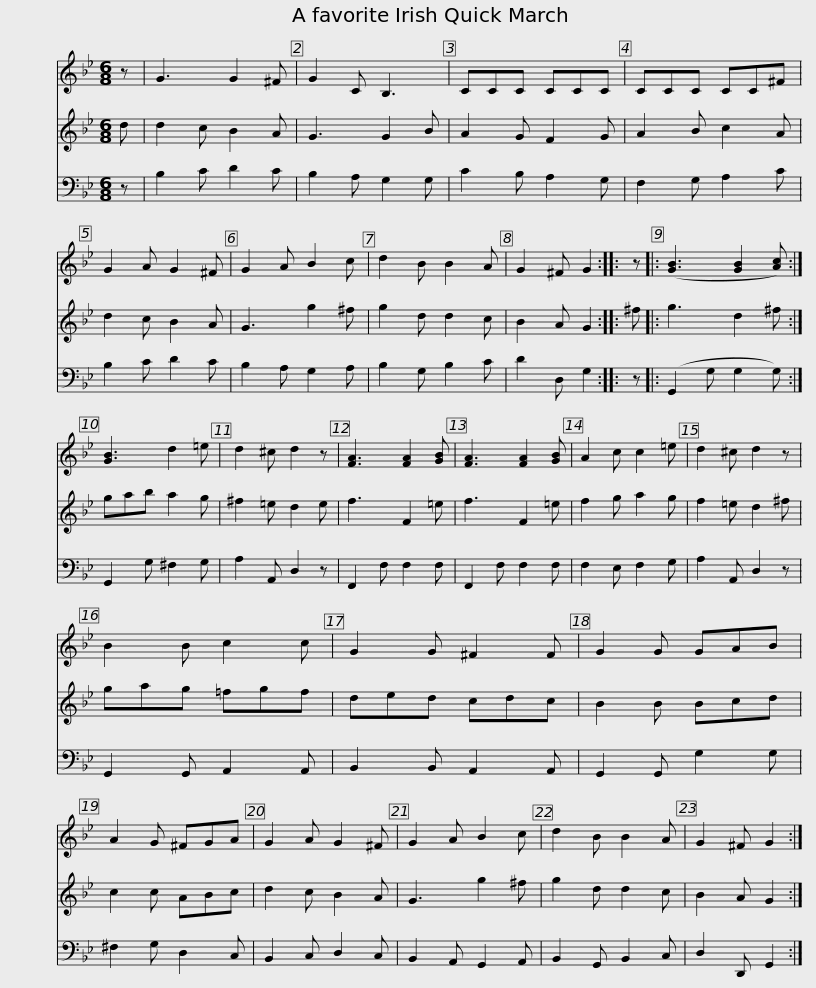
X:1
%%score 1 2 3
L:1/8
M:6/8
I:linebreak $
K:Gmin
V:1 treble
V:2 treble
V:3 bass
V:1
 z | G3 G2 ^F | G2 C B,3 | CCC CCC | CCC CC^F | %5
 G2 A G2 ^F | G2 A B2 c |$ d2 B B2 A | G2 ^F G2 :: z |: %10
 ([GB]3 [GB]2 [Ac]) :| [GB]3 d2 =e | d2 ^c d2 z | [FA]3 [FA]2 [GB] | [FA]3 [FA]2 [GB] |$ %15
 A2 c c2 =e | d2 ^c d2 z | B2 B c2 c | G2 G ^F2 F | G2 G GAB | %20
 A2 G ^FGA | G2 A G2 ^F |$ G2 A B2 c | d2 B B2 A | G2 ^F G2 :| %25
V:2
 d | d2 c B2 A | G3 G2 B | A2 G F2 G | A2 B c2 A | %5
 d2 c B2 A | G3 g2 ^f |$ g2 d d2 c | B2 A G2 :: ^f |: %10
 g3 d2 ^f :| gab a2 g | ^f2 =e d2 e | f3 F2 =e | f3 F2 =e |$ %15
 f2 g a2 g | f2 =e d2 ^f | gag =fgf | ded cdc | B2 B Bcd | %20
 c2 c ABc | d2 c B2 A |$ G3 g2 ^f | g2 d d2 c | B2 A G2 :| %25
V:3
 z | B,2 C D2 C | B,2 A, G,2 G, | C2 B, A,2 G, | F,2 G, A,2 C | %5
 B,2 C D2 C | B,2 A, G,2 A, |$ B,2 G, B,2 C | D2 D, G,2 :: z |: %10
 (G,,2 G, G,2 G,) :| G,,2 G, ^F,2 G, | A,2 A,, D,2 z | F,,2 F, F,2 F, | F,,2 F, F,2 F, |$ %15
 F,2 E, F,2 G, | A,2 A,, D,2 z | G,,2 G,, A,,2 A,, | B,,2 B,, A,,2 A,, | G,,2 G,, G,2 G, | %20
 ^F,2 G, D,2 C, | B,,2 C, D,2 C, |$ B,,2 A,, G,,2 A,, | B,,2 G,, B,,2 C, | D,2 D,, G,,2 :| %25
